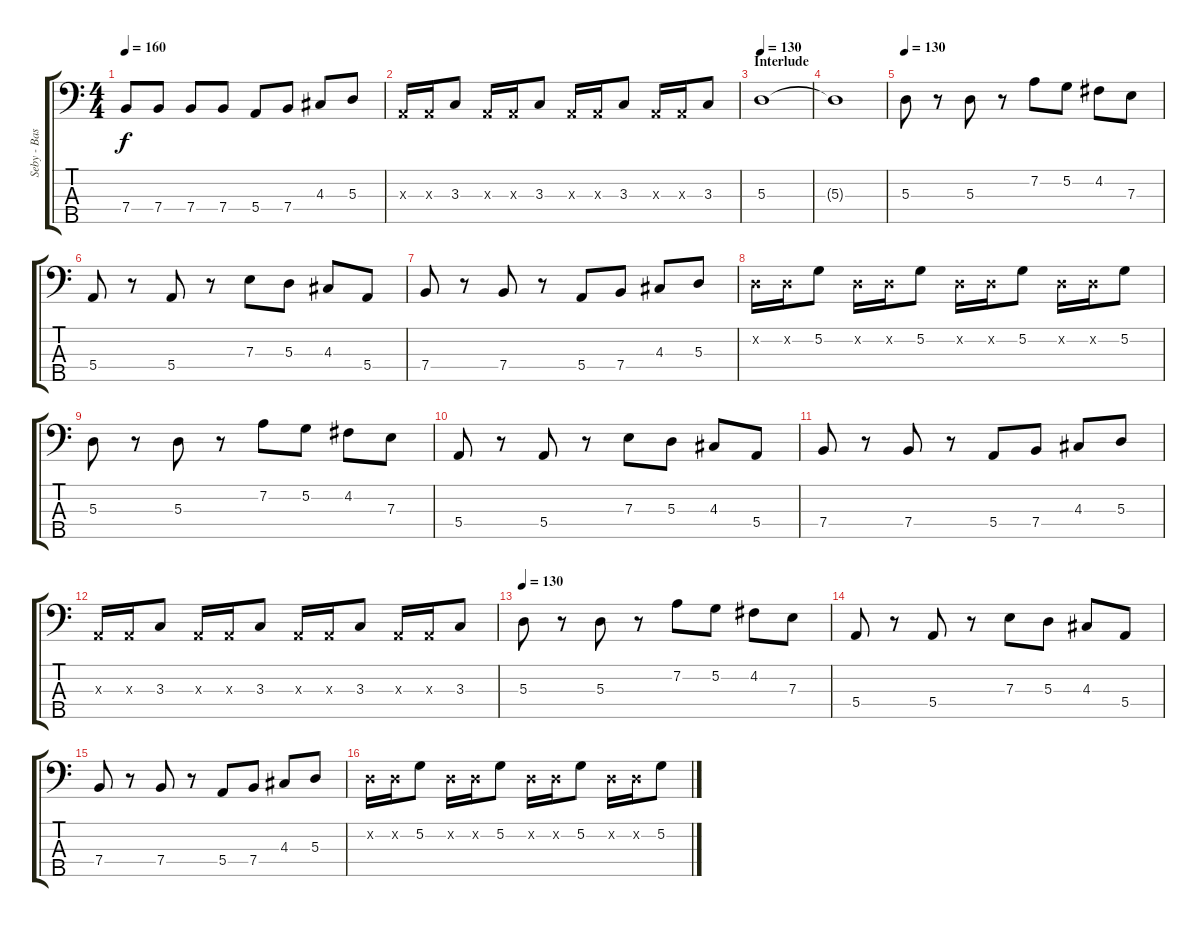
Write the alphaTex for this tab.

\track ("Seby - Bass" "Seby - Bas") {instrument electricbasspick}
\staff {score tabs}
\tuning (G2 D2 A1 E1 B0) {hide}
\ts (4 4)
\tempo 160
\clef f4
\ks c
7.4.8{dy f} 7.4.8 7.4.8 7.4.8 5.4.8 7.4.8 4.3.8 5.3.8 |
0.3{x}.16 0.3{x}.16 3.3.8 0.3{x}.16 0.3{x}.16 3.3.8 0.3{x}.16 0.3{x}.16 3.3.8 0.3{x}.16 0.3{x}.16 3.3.8 |
\section ("" "Interlude")
\tempo 130
5.3.1 |
5.3{t}.1 |
\tempo 130
5.3.8 r.8 5.3.8 r.8 7.2.8 5.2.8 4.2.8 7.3.8 |
5.4.8 r.8 5.4.8 r.8 7.3.8 5.3.8 4.3.8 5.4.8 |
7.4.8 r.8 7.4.8 r.8 5.4.8 7.4.8 4.3.8 5.3.8 |
0.2{x}.16 0.2{x}.16 5.2.8 0.2{x}.16 0.2{x}.16 5.2.8 0.2{x}.16 0.2{x}.16 5.2.8 0.2{x}.16 0.2{x}.16 5.2.8 |
5.3.8 r.8 5.3.8 r.8 7.2.8 5.2.8 4.2.8 7.3.8 |
5.4.8 r.8 5.4.8 r.8 7.3.8 5.3.8 4.3.8 5.4.8 |
7.4.8 r.8 7.4.8 r.8 5.4.8 7.4.8 4.3.8 5.3.8 |
0.3{x}.16 0.3{x}.16 3.3.8 0.3{x}.16 0.3{x}.16 3.3.8 0.3{x}.16 0.3{x}.16 3.3.8 0.3{x}.16 0.3{x}.16 3.3.8 |
\tempo 130
5.3.8 r.8 5.3.8 r.8 7.2.8 5.2.8 4.2.8 7.3.8 |
5.4.8 r.8 5.4.8 r.8 7.3.8 5.3.8 4.3.8 5.4.8 |
7.4.8 r.8 7.4.8 r.8 5.4.8 7.4.8 4.3.8 5.3.8 |
0.2{x}.16 0.2{x}.16 5.2.8 0.2{x}.16 0.2{x}.16 5.2.8 0.2{x}.16 0.2{x}.16 5.2.8 0.2{x}.16 0.2{x}.16 5.2.8
